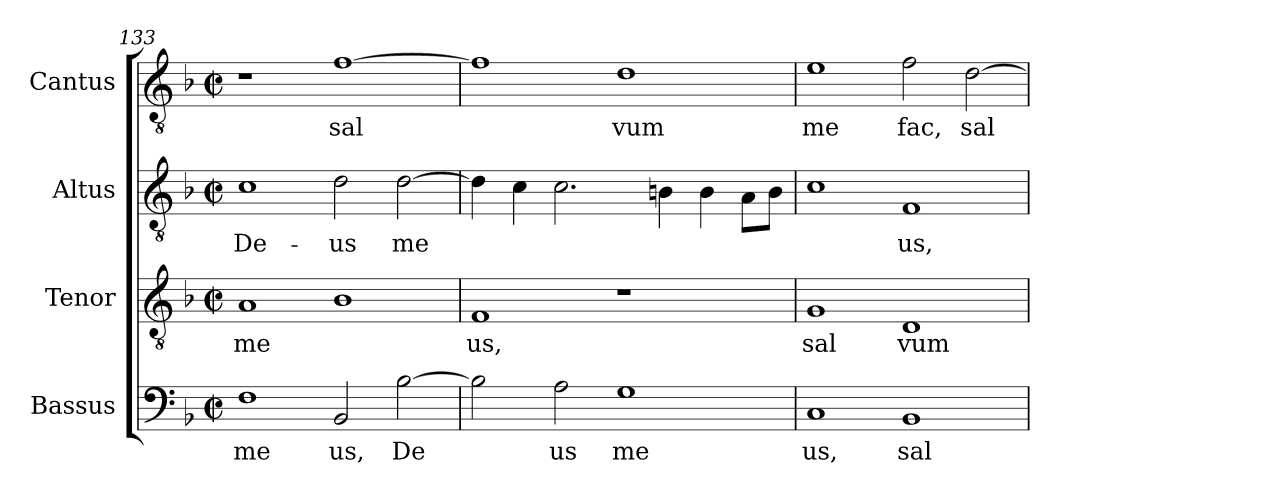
**kern	**text	**kern	**text	**kern	**text	**kern	**text
*part4	*part4	*part3	*part3	*part2	*part2	*part1	*part1
*staff4	*staff4	*staff3	*staff3	*staff2	*staff2	*staff1	*staff1
*I"Bassus	*	*I"Tenor	*	*I"Altus	*	*I"Cantus	*
*clefF4	*	*clefGv2	*	*clefGv2	*	*clefGv2	*
*k[b-]	*	*k[b-]	*	*k[b-]	*	*k[b-]	*
*F:	*	*F:	*	*F:	*	*F:	*
*M2/2	*	*M2/2	*	*M2/2	*	*M2/2	*
*met(c|)	*	*met(c|)	*	*met(c|)	*	*met(c|)	*
=133	=133	=133	=133	=133	=133	=133	=133
!	!LO:LY:b:cj	!	!LO:LY:b:cj	!	!LO:LY:b:cj	!	!
1F	me	1A	me-	1c	De-	1r	.
!	!LO:LY:b:cj	!	!LO:LY:b:cj	!	!LO:LY:b:cj	!	!LO:LY:b:cj
2BB-/	us,	1B-	--	2d\	-us	[<1f	sal
!	!LO:LY:b:cj	!	!	!	!LO:LY:b:cj	!	!
[<2B-\	De	.	.	[<2d\	me-	.	.
!!LO:LB:g=z
=134	=134	=134	=134	=134	=134	=134	=134
!	!LO:LY:b:cj	!	!LO:LY:b:cj	!	!LO:LY:b:cj	!	!LO:LY:b:cj
2B-\]	.	1F	-us,	4d\]	--	1f]	.
!	!	!	!	!	!LO:LY:b:cj	!	!
.	.	.	.	4c\	--	.	.
!	!LO:LY:b:cj	!	!	!	!LO:LY:b:cj	!	!
2A\	us	.	.	2.c\	--	.	.
!	!LO:LY:b:cj	!	!	!	!	!	!LO:LY:b:cj
1G	me	1r	.	.	.	1d	vum
!	!	!	!	!	!LO:LY:b:cj	!	!
.	.	.	.	4B\	--	.	.
!	!	!	!	!	!LO:LY:b:cj	!	!
.	.	.	.	4B\	--	.	.
!	!	!	!	!	!LO:LY:b:cj	!	!
.	.	.	.	8A\L	--	.	.
!	!	!	!	!	!LO:LY:b:cj	!	!
.	.	.	.	8B\J	--	.	.
=135	=135	=135	=135	=135	=135	=135	=135
!	!LO:LY:b:cj	!	!LO:LY:b:cj	!	!LO:LY:b:cj	!	!LO:LY:b:cj
1C	us,	1G	sal	1c	--	1e	me
!	!LO:LY:b:cj	!	!LO:LY:b:cj	!	!LO:LY:b:cj	!	!LO:LY:b:cj
1BB-	sal	1D	vum	1F	-us,	2f\	fac,
!	!	!	!	!	!	!	!LO:LY:b:cj
.	.	.	.	.	.	[>2d\	sal
=	=	=	=	=	=	=	=
*-	*-	*-	*-	*-	*-	*-	*-
